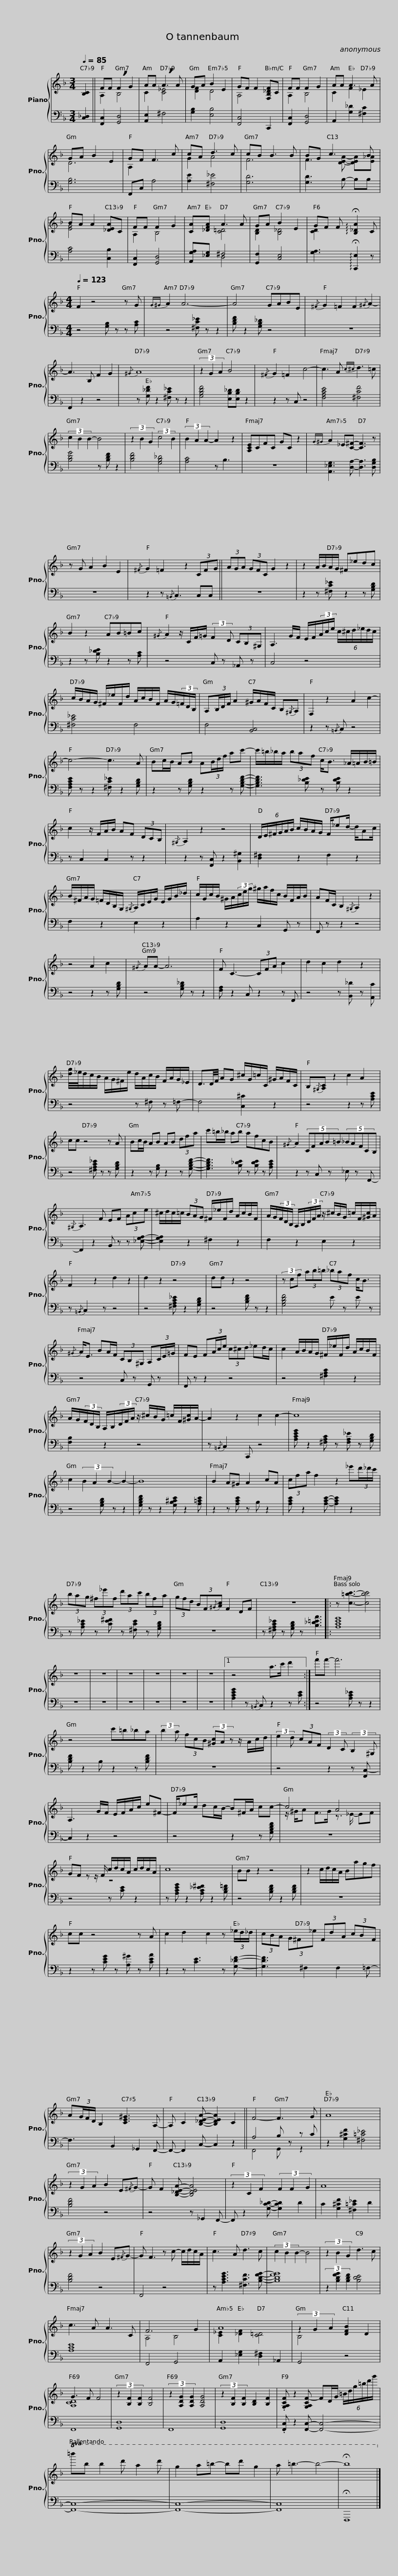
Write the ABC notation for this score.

X:1
%%score { ( 1 3 ) | ( 2 4 ) }
L:1/8
Q:1/4=85
M:3/4
I:linebreak $
K:F
V:1 treble
V:3 treble
V:2 bass
V:4 bass
V:1
 [B,C]2 || FF !breath!F2 G2 | AA !breath!A3 A | GA B2 E2 | GF F2 [F,B,_DF]C |$ %5
 FF F2 G2 | AA A3 A | GA B2 E2 | GF F3 c |$ cA d3 c | %10
 cB B3 B | BG c3 B | BA A2 [_DEA]C |$ FF F2 G2 | [CA][_DFA] A3 A | %15
 GA B2 E2 | GF F !arpeggio!!fermata![B,_DA]2 C |$[M:4/4][Q:1/4=123] F2 z4 z G |{G^G} A2 A6- | A4 GABE | %20
{/^F} G2 =F2 F2{/^G} A2- |$ A3 B, F2 G2 |{/^G} A8 | (3z2 G2 A2 B4 |{/^F} G2 =F2 c4- |$ %25
 c3 A{c^c} d3 =c | (3c2 B2 B2- B4 | (3z2 B2 G2 (3:2:2c4 B2 | (3B2 A2 A2- A2 z2 |$ [A,CE]CFC GC z2 | %30
{G^G} A2 _E[C^F]- [CF]3 z | z G A2 B2 E2 |{/^F} G2 =F2 z2 (3CFG ||$ (3AGA (3GFC G2 z2 | z2 A/B/A/G/ ^F_edc | %35
 B2 z2 AB=Bc |{/^G} A2 z/ C/F/=G/ (3:2:2F2 D (3CB,^G, |$ A,3 G/F/ E/F/(3A/c/e/ (6:4:6c/^c/d/_e/d/c/ | c/B/A/G/ ^F/_e/F/d/ A/c/B/F/ A/G/(3=F/D/B,/ |$ A,(3B,/D/F/ A2 ^G/A/F/C/ B,{/^G,}A, | %40
 F,2 z2 A2 c2- | c4- c3 A | Bc/B/ AB A(3B/d/f/ ac'- |$ c'/=b/_b/a/ (3baf c<B _A/=A/B/=B/ | c2 z/ F/A/B/ AF (3DCB, | %45
{/^G,} A,2 z2 z4 |$ (6:4:6D/E/^F/G/A/B/ c/B/A/G/ F/_ed/- d/Ac/ | B/^F/A/G/ =F/D/B,/G,/{/^G,} A,/C/E/G/ E/G/B/_d/ |$ c/G/c/B/ ^G/A/(3c/e/g/ ^g/a/f/c/ B/F/A/B/ | AF/C/ B,2{/^G,} A,2 z2 | %50
 z4 A2 c2 |{/^G} AA- A6 |$ F C3- (3CFA c2 | d2 c2 d2 z2 | [dg]/4_e/4d/c/B/ A/G/^F/e/ d/A/c/B/ F/A/G/_E/ |$ %55
 D3/2D/4F/4 AG ^c/G/=c/C/ ^G/A/F/C/ | B,{/^G,}[A,C] z2 c2 A2 | cc z4 z A |$ Bc/B/ AB AB (3dfa | c'=b/_b/ ab afcB | %60
{/^G} A2 (5:3:5CFAB=B(5:3:5_BAFCB, |${/^G,} A,3 F EF (3Ace | ^c/d/c/=c/ (3BAG ^F/_e/F/d/ A/c/B/F/ |$ A/G/(3F/D/B,/ A,/B,/(3D/F/A/ z/ ^c/B/G/ =c/F/[^Gc]/A/ | F2 z2 d2 z2 | %65
 d2 z2 z4 | dd z2 z4 |$ (3z cf (3ab=b (3_baf c<B |{/^G} A<E BA/F/ (3CB,^G, A,(3C/E/=G/ | FE F(3A/c/e/ (3c^cd _ed/c/ |$ %70
 c2 A/B/A/G/ ^F/_e/F/d/ A/c/B/F/ | A/G/(3F/D/B,/ A,/B,/(3D/F/A/ z/ ^c/B/G/ =c/F/[^Gc]/A/- | A2 z2 c2 c2- |$ c8 | c2 (3B2 A2 B2- B2- | %75
 B8 | B2 A^G A2 cA | (3cfa f2 z2 _e'(3d'/_d'/c'/ |$ (3bag (3^f_e'f (3d'ac' (3bfa | (3gfd (3BF{/^G}[Ac] F2 DF | %80
 z8 |:$ z [c=bc']3- [cbc']4 | z8 | z8 | z8 | %85
 z8 | z8 | z8 |1 z4 a>c' d'2 :|$ f'f'- f'6 | %90
 z4 c'=b_ba | (3:2:2b2 a (3fcB (3[^Gc]A z z/ A/c/d/ | (3:2:2e2 d (3cAF (3:2:2D2 C (3:2:2B,2 ^G, |$ A,3 G/F/ E/F/A/c/ e^F- | F/_ec/ dc/B/- B^F/A/ cc- | %95
 c4 A4 |$ GF z z/ F/ c/d/c/A/ c/d/c/A/ | c8 | BB z2 z4 | z2 c/d/c/A/ Bagf | %100
 cc z4 z A |$ c2 d2 c2 z (3_e/d/_d/ | (3cBA (3G^F_e (3FdA (3cBF | A(3G/F/D/ B,2 [CE^G]3 A,- | A, C2 [B,_DEA]- [B,DEA]2 C2 ||$ %105
 F4- F3 G | A8 | (3z2 G2 A2 B2 E{/^F}G- | G F2 [B,_DEA]- [B,DEA]4 | (3z2 C2 F2 (3F2 F2 G2 |$ %110
 A8 | (3z2 G2 A2 B2 E{/^F}G- | G F3 z c- c/d/c/A/ | c3 A d3 c | (3c2 B2 B2- B4 |$ %115
 (3z2 B2 G2 d3 c | c3 A A3 C | F6 G2 | A8 | (3z2 G2 A2 [DFB]2 D2 | %120
 G3 F F4 |$ (3z2 [B,F]2 [B,F]2 [B,F]4 | (3z2 [A,DG]2 [A,DG]2 [A,DG]4 | (3z2 [B,F]2 [B,F]2 [B,D]2 [B,F]2 | .[G,A,CF] z2 [G,A,CF-] FD/G/ (6:4:6=B/d/g/=b/d'/g'/ | %125
!8va(! =b'b' b'2 d'' a'2 d'' |$ g'2 a'=b'- b'd'' g'2 | a' =b'3- b'4- | !fermata!b'8!8va)! |] %129
V:2
 [C,_D,]2 || [F,,C,]2 [G,,D,]4 | [A,,E,]2 ^F,4 | [G,B,]2 [E,B,]4 | [F,,C,]4 C,,2 |$ %5
 [F,,C,]2 [G,,D,]4 | A,,2 [G,_D]2 [^F,C]2 | [G,B,]6 | F,,C, A,4 |$ [A,E]2 [^F,_E]4 | %10
 [G,D]6 | [G,D]3 B,- B,B, | [A,C]4 [C,B,]2 |$ [F,,C,]2 [G,,D,]4 | [A,,G,A,][_E,G,] ^F,4 | %15
 [G,,F,]2 [C,E,]4 | [G,A,]3 !arpeggio!!fermata![C,,E,]2 z |$[M:4/4] z4 [G,B,] z z [A,C] | z4 [^F,C_E] z z2 | [B,DF] z2 [G,B,_D] z4 | %20
 z8 |$ F,,2 z2 z4 | z [G,_DF] z2 [^F,C_E] z z2 | [G,B,DF]4 [E,B,_D][E,B,D] z2 | z2 z C, z4 |$ %25
 [F,A,CE]4 [^F,CF]4 | [B,DG]4 z [B,DF] z2 | [B,DF]4 [G,B,_D]4 | [A,C]4 z B,3 |$ z8 | %30
 [A,,_E,G,]3 [D,A,]- [D,A,]3 [D,G,B,] | z8 | z2 z{/=B,,} C,3 C,C, ||$ z8 | z2 z [^F,C_E] z2 z [G,B,D] | %35
 z2 z [B,_DE] z2 z [A,C] | z4 C, z _A,, z |$ C,4 z4 | [^F,C_E]4 F,4 |$ F,4 [B,,C,]4 | %40
 z2 z{/=B,,} C, z4 | [F,A,CE] z z2 [^F,C_E] z2 [G,B,D] | z2 z [G,B,D] z2 z [G,B,DF]- |$ [G,B,DF]3 [B,_DE] z [B,DE] z2 | z C,2 C,2 z z2 | %45
 z2 z [F,,C,] z2 [B,,^G,]2 |$ [D,^F,]2 z2 F,2 z2 | F,2 z2 E,2 z2 |$ A,2 z2 C,2 G,, z | F,, z z2 z4 | %50
 z4 z2 z [G,B,D] | z4 [G,B,_D] z z2 |$ [F,A,] z2 C, z2 z F,, | z4 z [B,,_D] z [A,,C] | z4 z ^F, z =F,- |$ %55
 F,4 [C,^C]2 z2 | z4 z2 z [A,CE] | z4 [^F,A,C_E] z z [G,B,D] |$ z2 z [G,B,] z2 z [G,B,DF]- | [G,B,DF]3 [B,_DE] z [B,DE] z [A,CE] | %60
 z2 z C, z _E, z F,,- |$ F,,2 z2 B,, z z [_E,G,A,]- | [E,G,A,]2 z2 ^F,2 z2 |$ F,2 z2 E,2 z2 | z{/=B,,} C,2 z z4 | %65
 z4 [^F,A,C_E] z2 [G,B,D] | z4 [B,DF] z z2 |$ [G,B,DF]4 E z E z | z4 C, z G,, z | F,, z z2 z4 |$ %70
 z4 [^F,A,C]2 z2 | [F,B,]2 z2 z4 | z{/=B,,} C,2 C,, z4 |$ [A,CEG] z2 [^F,A,C] z [F,A,_E] z [G,B,D] | z4 [G,B,D] z z2 | %75
 [G,B,DF] z z2 [G,B,^CE] z2 [A,=CE] | z2 z [A,CE] z B, z2 | [A,CE] z2 [A,CE]- [A,CE]2 z2 |$ z [A,C_E] z [CE^F] z [^F,CE] z [G,B,D] | z8 | %80
 z [^F,A,C_E] z [G,B,D] z [B,_D=EA]3 |:$ [A,CEG]8 | z8 | z8 | z8 | %85
 z8 | z8 | z8 |1 [A,CEG]2 z{/=B,,} C, z2 z [CE] :|$ z4 [A,C_E] z z2 | %90
 [B,DF] z2 B, z2 z [B,DF] | z8 | z4 z2 z [F,,C,-] |$ C,2 z2 z4 | z4 z2 z [G,B,DF] | %95
 z8 |$ z4 z [CE] z2 | z [A,CEG] z2 [A,C_E^F] z2 [B,D=F] | z4 [B,DF] z2 [B,DF] | z8 | %100
 z2 z [CEG] z [A,^G] z [CEA] |$ z2 z [CE]3 z [G,_DF]- | [G,DF]3 ^F,2 F,2 =F,- | F,3 B,,2 _G,,2 F,,- | F,,- F,,2 C,- C,2 z2 ||$ %105
 A,4 B, z z C | z2 [G,^CF]2 [^F,=C_E]4 | [B,DF]4 z4 | z4 z _G,,2 F,,- | F,, z2 [G,C_D]- [G,CD]2 D2 |$ %110
 C2 [G,^CF]2 [^F,=C_E]2 D2 | [B,DF]4 z4 | F,,4 z4 | z [A,CEG]3 [^F,CF]3 [B,DFG]- | [B,DFG]8 |$ %115
 (3z2 [B,DFG]2 [B,DF]2 [B,DE]4 | [A,CE]8 | F,,4 G,,4 | A,,2 [_E,G,]2 [D,^F,]2 _A,,2 | G,,4 z4 | %120
 F,,8 |$ [G,,D,]8 | F,,8 | [G,,D,]8 | .[F,,C,] z2 [F,,C,]- [F,,C,]4- | %125
 [F,,C,]8- |$ [F,,C,]8- | [F,,C,]8 | !fermata!F,,,8 |] %129
V:3
 x2 || A,2 B,4 | C2 [C_E]4 | [DF]2 D4 | A,4 x2 |$ %5
 A,2 B,4 | C2 F2 _E2 | D6 | A,2 x4 |$ G2 A4 | %10
 F6 | F3 [DEA]- [DEA][E_A] | [EG]4 x2 |$ A,2 B,4 | x2 [C=D]4 | %15
 [B,D]2 [B,_D]4 | [CD]2 x4 |$[M:4/4] x8 | x8 | x8 | %20
 x8 |$ x8 | x8 | x8 | x8 |$ %25
 x8 | x8 | x8 | x8 |$ x8 | %30
 x8 | x8 | x8 ||$ x8 | x8 | %35
 x8 | x8 |$ x8 | x8 |$ x8 | %40
 x8 | x8 | x8 |$ x8 | x8 | %45
 x8 |$ x8 | x8 |$ x8 | x8 | %50
 x8 | x8 |$ x8 | x8 | x8 |$ %55
 x8 | x8 | x8 |$ x8 | x8 | %60
 x8 |$ x8 | x8 |$ x8 | x8 | %65
 x8 | x8 |$ x8 | x8 | x8 |$ %70
 x8 | x8 | x8 |$ x8 | x8 | %75
 x8 | x8 | x8 |$ x8 | x8 | %80
 x8 |:$ x8 | x8 | x8 | x8 | %85
 x8 | x8 | x8 |1 x8 :|$ x8 | %90
 x8 | x8 | x8 |$ x8 | x8 | %95
 z/ ^G/A F>G z3/2 _E/- EF |$ z8 | x8 | x8 | x8 | %100
 x8 |$ x8 | x8 | x8 | x8 ||$ %105
 x8 | x8 | x8 | x8 | x8 |$ %110
 x8 | x8 | x8 | x8 | x8 |$ %115
 x8 | x8 | A,4 B,4 | [C_E]2 [_DF]2 [C=D]4 | B,4 x4 | %120
 [A,CD]8 |$ x8 | x8 | x8 | x8 | %125
!8va(! x8 |$ x8 | x8 | x8!8va)! |] %129
V:4
 x2 || x6 | x6 | x6 | x6 |$ %5
 x6 | x6 | x6 | x6 |$ x6 | %10
 x6 | x6 | x6 |$ x6 | x2 D,4 | %15
 x6 | x6 |$[M:4/4] x8 | x8 | x8 | %20
 x8 |$ x8 | x8 | x8 | x8 |$ %25
 x8 | x8 | x8 | x8 |$ x8 | %30
 x8 | x8 | x8 ||$ x8 | x8 | %35
 x8 | x8 |$ x8 | x8 |$ x8 | %40
 x8 | x8 | x8 |$ x8 | x8 | %45
 x8 |$ x8 | x8 |$ x8 | x8 | %50
 x8 | x8 |$ x8 | x8 | x8 |$ %55
 x8 | x8 | x8 |$ x8 | x8 | %60
 x8 |$ x8 | x8 |$ x8 | x8 | %65
 x8 | x8 |$ x8 | x8 | x8 |$ %70
 x8 | x8 | x8 |$ x8 | x8 | %75
 x8 | x8 | x8 |$ x8 | x8 | %80
 x8 |:$ x8 | x8 | x8 | x8 | %85
 x8 | x8 | x8 |1 x8 :|$ x8 | %90
 x8 | x8 | x8 |$ x8 | x8 | %95
 x8 |$ x8 | x8 | x8 | x8 | %100
 x8 |$ x8 | x8 | x8 | x8 ||$ %105
 F,,4 G,, z z2 | x8 | x8 | x8 | x8 |$ %110
 x8 | x8 | x8 | x8 | x8 |$ %115
 x8 | x8 | x8 | x8 | x8 | %120
 x8 |$ x8 | x8 | x8 | x8 | %125
 x8 |$ x8 | x8 | x8 |] %129
